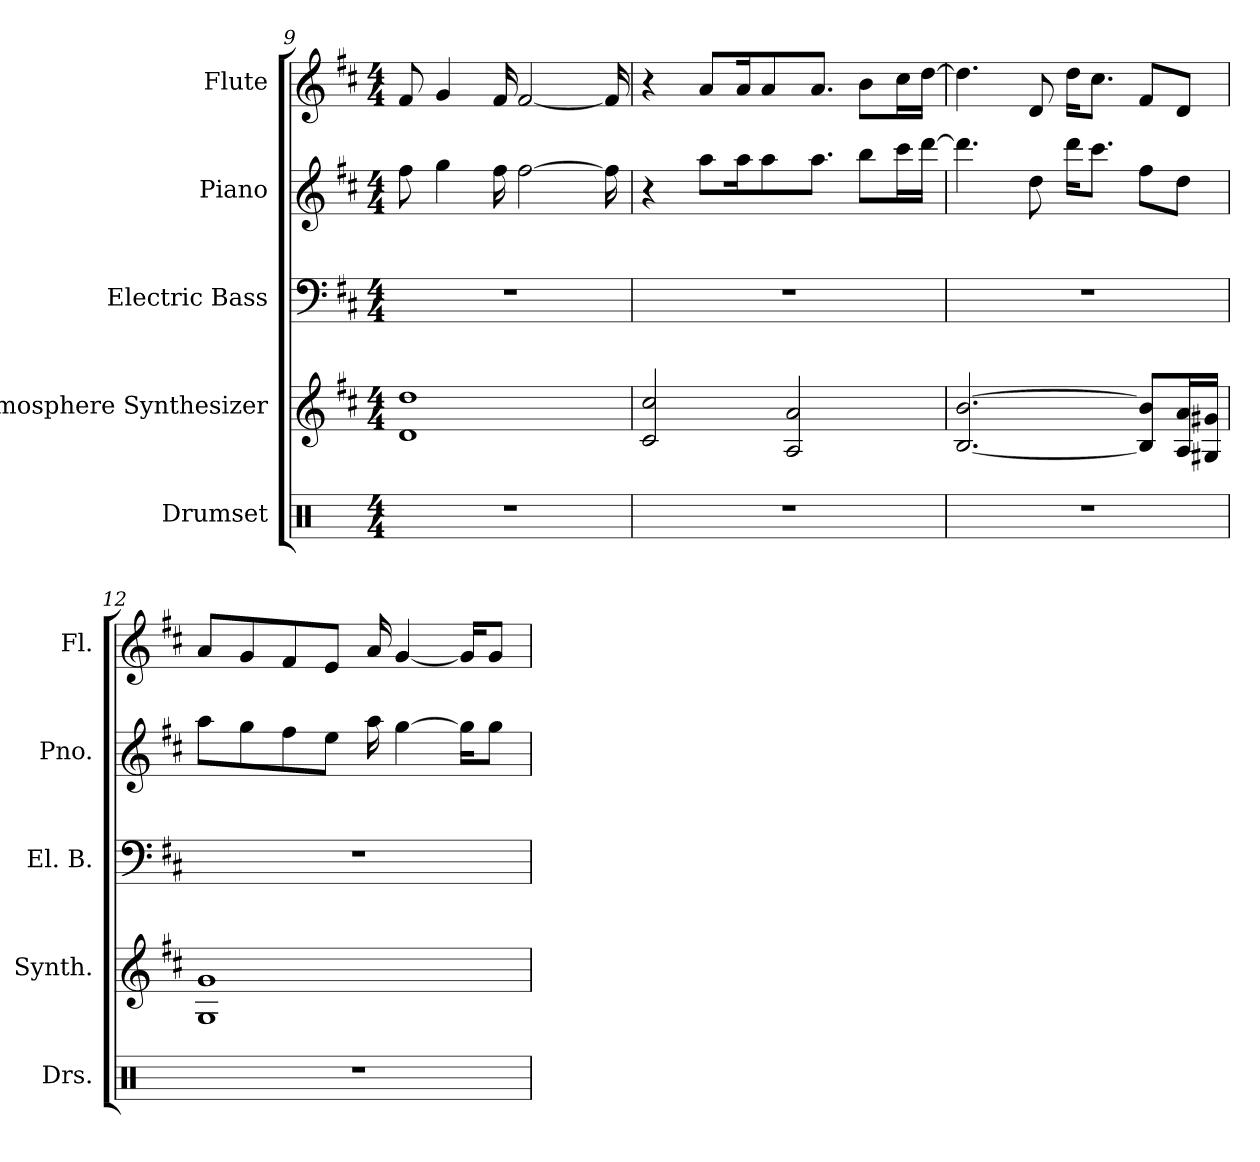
**kern	**kern	**kern	**kern	**kern
*part5	*part4	*part3	*part2	*part1
*staff5	*staff4	*staff3	*staff2	*staff1
*I"Drumset	*I"Atmosphere Synthesizer	*I"Electric Bass	*I"Piano	*I"Flute
*I'Drs.	*I'Synth.	*I'El. B.	*I'Pno.	*I'Fl.
*clefX	*clefG2	*clefF4	*clefG2	*clefG2
*	*ITrd7c12	*ITrd7c12	*	*
*k[]	*k[f#c#]	*k[f#c#]	*k[f#c#]	*k[f#c#]
*M4/4	*M4/4	*M4/4	*M4/4	*M4/4
=9	=9	=9	=9	=9
1r	1D 1d	1r	8ff#\	8f#/
.	.	.	4gg\	4g/
.	.	.	16ff#\	16f#/
.	.	.	[2ff#\	[2f#/
.	.	.	16ff#\]	16f#/]
!!LO:PB:g=z
=10	=10	=10	=10	=10
1r	2C#/ 2c#/	1r	4r	4r
.	.	.	8aa\L	8a/L
.	.	.	16aa\K	16a/K
.	.	.	8aa\	8a/
.	2AA/ 2A/	.	.	.
.	.	.	8.aa\J	8.a/J
.	.	.	8bb\L	8b\L
.	.	.	16ccc#\L	16cc#\L
.	.	.	[16ddd\JJ	[16dd\JJ
=11	=11	=11	=11	=11
1r	[2.BB/ [2.B/	1r	4.ddd\]	4.dd\]
.	.	.	8dd\	8d/
.	.	.	16ddd\KL	16dd\KL
.	.	.	8.ccc#\J	8.cc#\J
.	8BB/] 8B/]L	.	8ff#\L	8f#/L
.	16AA/ 16A/L	.	8dd\J	8d/J
.	16GG#X/ 16G#X/JJ	.	.	.
=12	=12	=12	=12	=12
1r	1GG 1G	1r	8aa\L	8a/L
.	.	.	8gg\	8g/
.	.	.	8ff#\	8f#/
.	.	.	8ee\J	8e/J
.	.	.	16aa\	16a/
.	.	.	[4gg\	[4g/
.	.	.	16gg\KL]	16g/KL]
.	.	.	8gg\J	8g/J
=	=	=	=	=
*-	*-	*-	*-	*-
